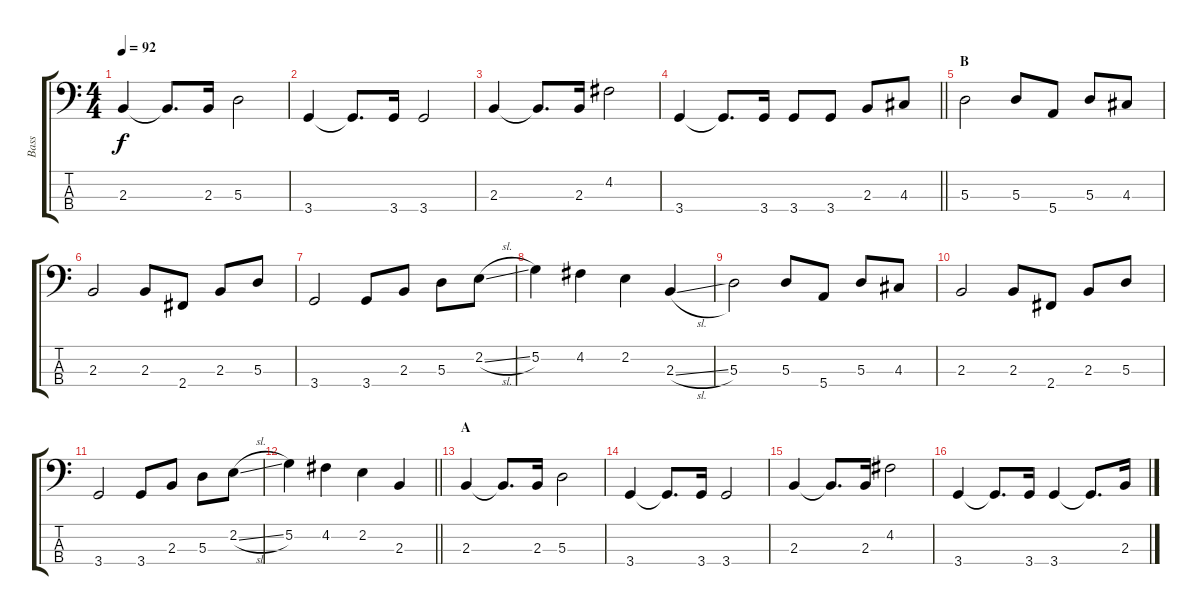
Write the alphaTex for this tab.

\track ("Bass" "Bass") {instrument electricbassfinger}
\staff {score tabs}
\tuning (G2 D2 A1 E1) {hide}
\ts (4 4)
\tempo 92
\clef f4
\ks c
2.3.4{dy f} 2.3{t}.8{d} 2.3.16 5.3.2 |
3.4.4 3.4{t}.8{d} 3.4.16 3.4.2 |
2.3.4 2.3{t}.8{d} 2.3.16 4.2.2 |
\barLineRight lightlight
3.4.4 3.4{t}.8{d} 3.4.16 3.4.8 3.4.8 2.3.8 4.3.8 |
\section ("" "B")
5.3.2 5.3.8 5.4.8 5.3.8 4.3.8 |
2.3.2 2.3.8 2.4.8 2.3.8 5.3.8 |
3.4.2 3.4.8 2.3.8 5.3.8 2.2{sl}.8 |
5.2.4 4.2.4 2.2.4 2.3{sl}.4 |
5.3.2 5.3.8 5.4.8 5.3.8 4.3.8 |
2.3.2 2.3.8 2.4.8 2.3.8 5.3.8 |
3.4.2 3.4.8 2.3.8 5.3.8 2.2{sl}.8 |
\barLineRight lightlight
5.2.4 4.2.4 2.2.4 2.3.4 |
\section ("" "A")
2.3.4 2.3{t}.8{d} 2.3.16 5.3.2 |
3.4.4 3.4{t}.8{d} 3.4.16 3.4.2 |
2.3.4 2.3{t}.8{d} 2.3.16 4.2.2 |
3.4.4 3.4{t}.8{d} 3.4.16 3.4.4 3.4{t}.8{d} 2.3.16
